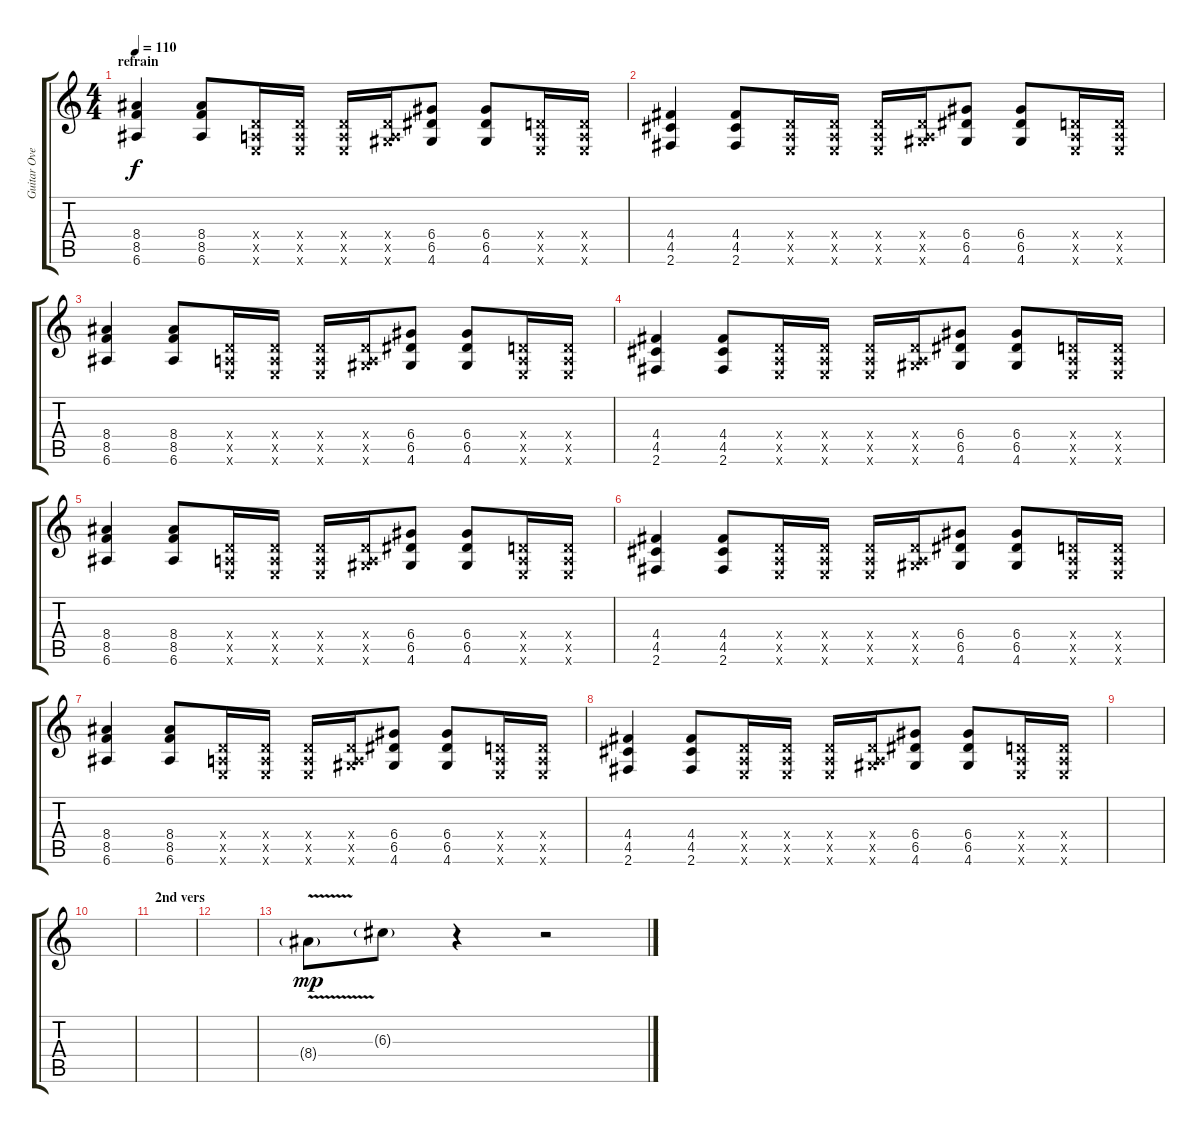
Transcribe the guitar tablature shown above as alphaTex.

\track ("Guitar Overdub" "Guitar Ove") {instrument overdrivenguitar}
\staff {score tabs}
\tuning (E4 B3 G3 D3 A2 E2) {hide}
\ts (4 4)
\section ("" "refrain")
\tempo 110
\clef g2
\ks c
(8.4 8.5 6.6).4{dy f} (8.4 8.5 6.6).8 (0.4{x} 0.5{x} 0.6{x}).16 (0.4{x} 0.5{x} 0.6{x}).16 (0.4{x} 0.5{x} 0.6{x}).16 (0.4{x} 0.5{x} 4.6{x}).16 (6.4 6.5 4.6).8 (6.4 6.5 4.6).8 (0.4{x} 0.5{x} 0.6{x}).16 (0.4{x} 0.5{x} 0.6{x}).16 |
(4.4 4.5 2.6).4 (4.4 4.5 2.6).8 (0.4{x} 0.5{x} 0.6{x}).16 (0.4{x} 0.5{x} 0.6{x}).16 (0.4{x} 0.5{x} 0.6{x}).16 (0.4{x} 0.5{x} 4.6{x}).16 (6.4 6.5 4.6).8 (6.4 6.5 4.6).8 (0.4{x} 0.5{x} 0.6{x}).16 (0.4{x} 0.5{x} 0.6{x}).16 |
(8.4 8.5 6.6).4 (8.4 8.5 6.6).8 (0.4{x} 0.5{x} 0.6{x}).16 (0.4{x} 0.5{x} 0.6{x}).16 (0.4{x} 0.5{x} 0.6{x}).16 (0.4{x} 0.5{x} 4.6{x}).16 (6.4 6.5 4.6).8 (6.4 6.5 4.6).8 (0.4{x} 0.5{x} 0.6{x}).16 (0.4{x} 0.5{x} 0.6{x}).16 |
(4.4 4.5 2.6).4 (4.4 4.5 2.6).8 (0.4{x} 0.5{x} 0.6{x}).16 (0.4{x} 0.5{x} 0.6{x}).16 (0.4{x} 0.5{x} 0.6{x}).16 (0.4{x} 0.5{x} 4.6{x}).16 (6.4 6.5 4.6).8 (6.4 6.5 4.6).8 (0.4{x} 0.5{x} 0.6{x}).16 (0.4{x} 0.5{x} 0.6{x}).16 |
(8.4 8.5 6.6).4 (8.4 8.5 6.6).8 (0.4{x} 0.5{x} 0.6{x}).16 (0.4{x} 0.5{x} 0.6{x}).16 (0.4{x} 0.5{x} 0.6{x}).16 (0.4{x} 0.5{x} 4.6{x}).16 (6.4 6.5 4.6).8 (6.4 6.5 4.6).8 (0.4{x} 0.5{x} 0.6{x}).16 (0.4{x} 0.5{x} 0.6{x}).16 |
(4.4 4.5 2.6).4 (4.4 4.5 2.6).8 (0.4{x} 0.5{x} 0.6{x}).16 (0.4{x} 0.5{x} 0.6{x}).16 (0.4{x} 0.5{x} 0.6{x}).16 (0.4{x} 0.5{x} 4.6{x}).16 (6.4 6.5 4.6).8 (6.4 6.5 4.6).8 (0.4{x} 0.5{x} 0.6{x}).16 (0.4{x} 0.5{x} 0.6{x}).16 |
(8.4 8.5 6.6).4 (8.4 8.5 6.6).8 (0.4{x} 0.5{x} 0.6{x}).16 (0.4{x} 0.5{x} 0.6{x}).16 (0.4{x} 0.5{x} 0.6{x}).16 (0.4{x} 0.5{x} 4.6{x}).16 (6.4 6.5 4.6).8 (6.4 6.5 4.6).8 (0.4{x} 0.5{x} 0.6{x}).16 (0.4{x} 0.5{x} 0.6{x}).16 |
(4.4 4.5 2.6).4 (4.4 4.5 2.6).8 (0.4{x} 0.5{x} 0.6{x}).16 (0.4{x} 0.5{x} 0.6{x}).16 (0.4{x} 0.5{x} 0.6{x}).16 (0.4{x} 0.5{x} 4.6{x}).16 (6.4 6.5 4.6).8 (6.4 6.5 4.6).8 (0.4{x} 0.5{x} 0.6{x}).16 (0.4{x} 0.5{x} 0.6{x}).16 |
|
|
\section ("" "2nd vers")
|
|
8.4{v g}.8{dy mp} 6.3{g}.8 r.4 r.2
